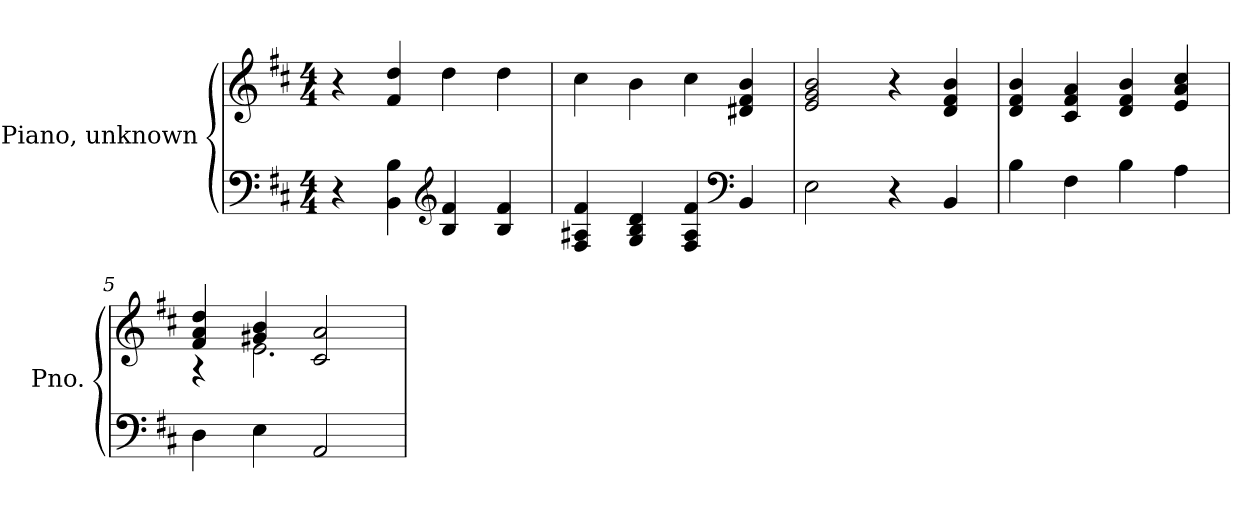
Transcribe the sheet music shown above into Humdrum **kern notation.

**kern	**kern
*part1	*part1
*staff2	*staff1
*I"Piano, unknown	*
*I'Pno.	*
*clefF4	*clefG2
*k[f#c#]	*k[f#c#]
*M4/4	*M4/4
*MM120	*MM120
=1	=1
4r	4r
4BB\ 4B\	4f#/ 4dd/
*clefG2	*
4B/ 4f#/	4dd\
4B/ 4f#/	4dd\
=2	=2
4F#/ 4A#X/ 4f#/	4cc#\
4G/ 4B/ 4d/	4b\
4F#/ 4A#/ 4f#/	4cc#\
*clefF4	*
4BB/	4d#X/ 4f#/ 4b/
=3	=3
2E\	2e/ 2g/ 2b/
4r	4r
4BB/	4d/ 4f#/ 4b/
=4	=4
4B\	4d/ 4f#/ 4b/
4F#\	4c#/ 4f#/ 4a/
4B\	4d/ 4f#/ 4b/
4A\	4e/ 4a/ 4cc#/
=5	=5
*	*^
4D\	4f#/ 4a/ 4dd/	4r
4E\	4g#X/ 4b/	2.e\
2AA/	2c#/ 2a/	.
*	*v	*v
=	=
*-	*-
